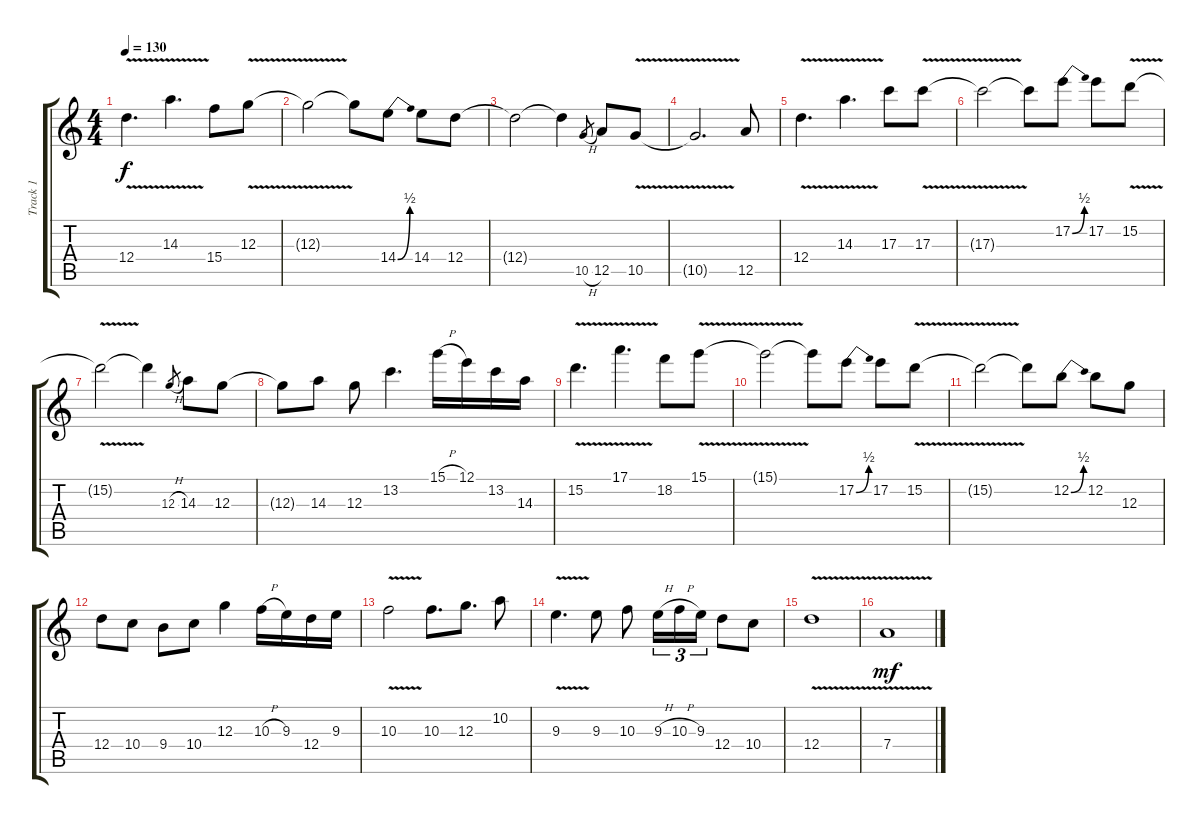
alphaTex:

\track ("Track 1" "Track 1") {instrument overdrivenguitar}
\staff {score tabs}
\tuning (E4 B3 G3 D3 A2 E2) {hide}
\ts (4 4)
\tempo 130
\clef g2
\ks c
12.4{v}.4{d dy f} 14.3{v}.4{d} 15.4.8 12.3{v}.8 |
12.3{t}.2 12.3{t}.8 14.4{be (bend 0 0 60 2)}.8 14.4.8 12.4.8 |
12.4{t}.2 12.4{t}.4 10.5{h}.8{gr} 12.5.8 10.5{v}.8 |
10.5{t}.2{d} 12.5.8 |
12.4{v}.4{d} 14.3{v}.4{d} 17.3.8 17.3{v}.8 |
17.3{t}.2 17.3{t}.8 17.2{be (bend 0 0 60 2)}.8 17.2.8 15.2{v}.8 |
15.2{t}.2 15.2{t}.4 12.3{h}.8{gr} 14.3.8 12.3.8 |
12.3{t}.8 14.3.8 12.3.8 13.2.4{d} 15.1{h}.16 12.1.16 13.2.16 14.3.16 |
15.2{v}.4{d} 17.1{v}.4{d} 18.2.8 15.1{v}.8 |
15.1{t}.2 15.1{t}.8 17.2{be (bend 0 0 60 2)}.8 17.2.8 15.2{v}.8 |
15.2{t}.2 15.2{t}.8 12.2{be (bend 0 0 60 2)}.8 12.2.8 12.3.8 |
12.4.8 10.4.8 9.4.8 10.4.8 12.3.4 10.3{h}.16 9.3.16 12.4.16 9.3.16 |
10.3{v}.2 10.3.8{d} 12.3.8{d} 10.2.8 |
9.3{v}.4{d} 9.3.8 10.3.8 9.3{h}.16{tu (3 2)} 10.3{h}.16{tu (3 2)} 9.3.16{tu (3 2)} 12.4.8 10.4.8 |
12.4{v}.1 |
7.4{v}.1{dy mf}
